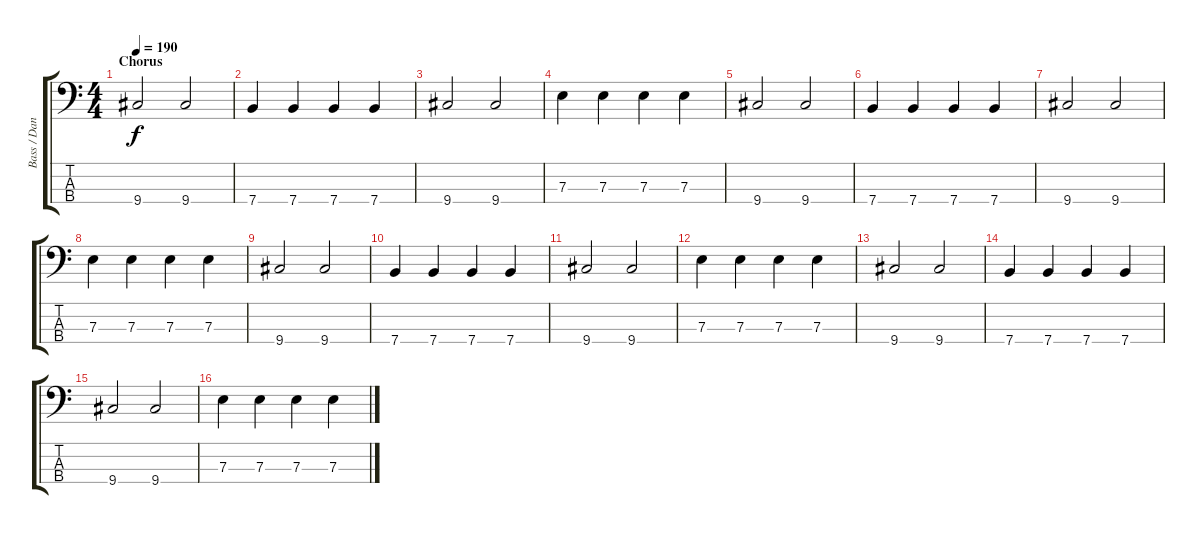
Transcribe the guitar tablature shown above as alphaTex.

\track ("Bass / Danny" "Bass / Dan") {instrument electricbasspick}
\staff {score tabs}
\tuning (G2 D2 A1 E1) {hide}
\ts (4 4)
\section ("" "Chorus")
\tempo 190
\clef f4
\ks c
9.4.2{dy f} 9.4.2 |
7.4.4 7.4.4 7.4.4 7.4.4 |
9.4.2 9.4.2 |
7.3.4 7.3.4 7.3.4 7.3.4 |
9.4.2 9.4.2 |
7.4.4 7.4.4 7.4.4 7.4.4 |
9.4.2 9.4.2 |
7.3.4 7.3.4 7.3.4 7.3.4 |
9.4.2 9.4.2 |
7.4.4 7.4.4 7.4.4 7.4.4 |
9.4.2 9.4.2 |
7.3.4 7.3.4 7.3.4 7.3.4 |
9.4.2 9.4.2 |
7.4.4 7.4.4 7.4.4 7.4.4 |
9.4.2 9.4.2 |
7.3.4 7.3.4 7.3.4 7.3.4
